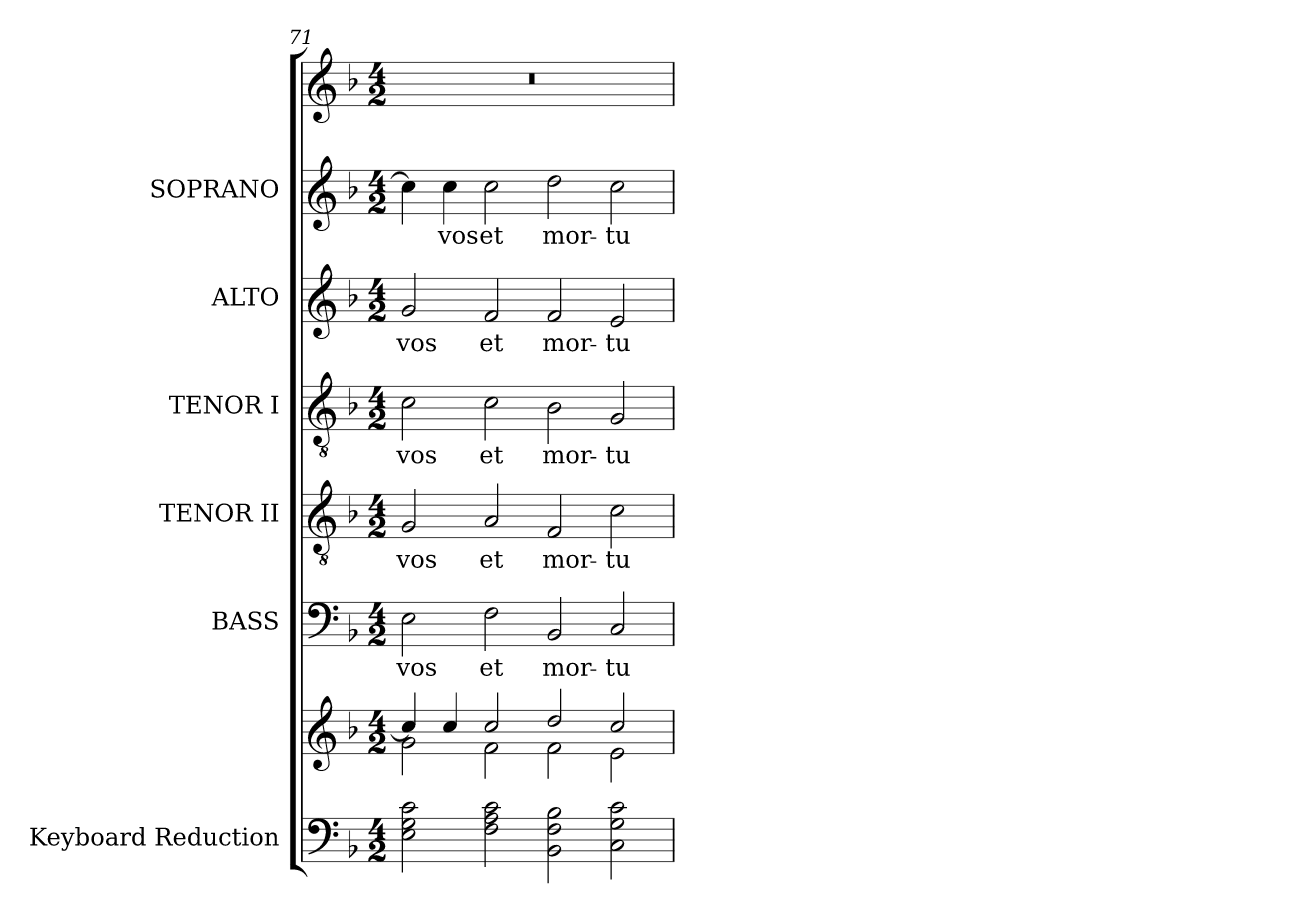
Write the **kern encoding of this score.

**kern	**kern	**kern	**text	**kern	**text	**kern	**text	**kern	**text	**kern	**text	**kern
*part7	*part7	*part6	*part6	*part5	*part5	*part4	*part4	*part3	*part3	*part2	*part2	*part1
*staff8	*staff7	*staff6	*staff6	*staff5	*staff5	*staff4	*staff4	*staff3	*staff3	*staff2	*staff2	*staff1
*I"Keyboard Reduction	*	*I"BASS	*	*I"TENOR II	*	*I"TENOR I	*	*I"ALTO	*	*I"SOPRANO	*	*
*I'Reduc.	*	*I'B.	*	*I'T. II	*	*I'T. I	*	*I'A.	*	*I'S.	*	*
!!LO:PB:g=z
*clefF4	*clefG2	*clefF4	*	*clefGv2	*	*clefGv2	*	*clefG2	*	*clefG2	*	*clefG2
*	*	*	*	*ITrd7c12	*	*ITrd7c12	*	*	*	*	*	*
*k[b-]	*k[b-]	*k[b-]	*	*k[b-]	*	*k[b-]	*	*k[b-]	*	*k[b-]	*	*k[b-]
*F:	*F:	*F:	*	*F:	*	*F:	*	*F:	*	*F:	*	*F:
*M4/2	*M4/2	*M4/2	*	*M4/2	*	*M4/2	*	*M4/2	*	*M4/2	*	*M4/2
=71	=71	=71	=71	=71	=71	=71	=71	=71	=71	=71	=71	=71
*	*^	*	*	*	*	*	*	*	*	*	*	*
!	!	!	!	!LO:LY:b:color=#000000	!	!	!	!	!	!	!	!	!
!	!	!	!	!	!	!LO:LY:b:color=#000000	!	!	!	!	!	!	!
!	!	!	!	!	!	!	!	!LO:LY:b:color=#000000	!	!	!	!	!
!	!	!	!	!	!	!	!	!	!	!LO:LY:b:color=#000000	!	!	!LO:N:vis=1
2Ei\ 2Gi 2ci	4cci/]	2gi\	2Ei\	-vos	2GGi/	-vos	2Ci\	-vos	2gi/	-vos	4cci\]	.	0r
!	!	!	!	!	!	!	!	!	!	!	!	!LO:LY:b:color=#000000	!
.	4cci/	.	.	.	.	.	.	.	.	.	4cci\	-vos	.
!	!	!	!	!LO:LY:b:color=#000000	!	!	!	!	!	!	!	!	!
!	!	!	!	!	!	!LO:LY:b:color=#000000	!	!	!	!	!	!	!
!	!	!	!	!	!	!	!	!LO:LY:b:color=#000000	!	!	!	!	!
!	!	!	!	!	!	!	!	!	!	!LO:LY:b:color=#000000	!	!	!
!	!	!	!	!	!	!	!	!	!	!	!	!LO:LY:b:color=#000000	!
2Fi\ 2Ai 2ci	2cci/	2fi\	2Fi\	et	2AAi/	et	2Ci\	et	2fi/	et	2cci\	et	.
!	!	!	!	!LO:LY:b:color=#000000	!	!	!	!	!	!	!	!	!
!	!	!	!	!	!	!LO:LY:b:color=#000000	!	!	!	!	!	!	!
!	!	!	!	!	!	!	!	!LO:LY:b:color=#000000	!	!	!	!	!
!	!	!	!	!	!	!	!	!	!	!LO:LY:b:color=#000000	!	!	!
!	!	!	!	!	!	!	!	!	!	!	!	!LO:LY:b:color=#000000	!
2BB-i\ 2Fi 2B-i	2ddi/	2fi\	2BB-i/	mor-	2FFi/	mor-	2BB-i\	mor-	2fi/	mor-	2ddi\	mor-	.
!	!	!	!	!LO:LY:b:color=#000000	!	!	!	!	!	!	!	!	!
!	!	!	!	!	!	!LO:LY:b:color=#000000	!	!	!	!	!	!	!
!	!	!	!	!	!	!	!	!LO:LY:b:color=#000000	!	!	!	!	!
!	!	!	!	!	!	!	!	!	!	!LO:LY:b:color=#000000	!	!	!
!	!	!	!	!	!	!	!	!	!	!	!	!LO:LY:b:color=#000000	!
2Ci\ 2Gi 2ci	2cci/	2ei\	2Ci/	-tu	2Ci\	-tu-	2GGi/	-tu-	2ei/	-tu-	2cci\	-tu-	.
*	*v	*v	*	*	*	*	*	*	*	*	*	*	*
=	=	=	=	=	=	=	=	=	=	=	=	=
*-	*-	*-	*-	*-	*-	*-	*-	*-	*-	*-	*-	*-
